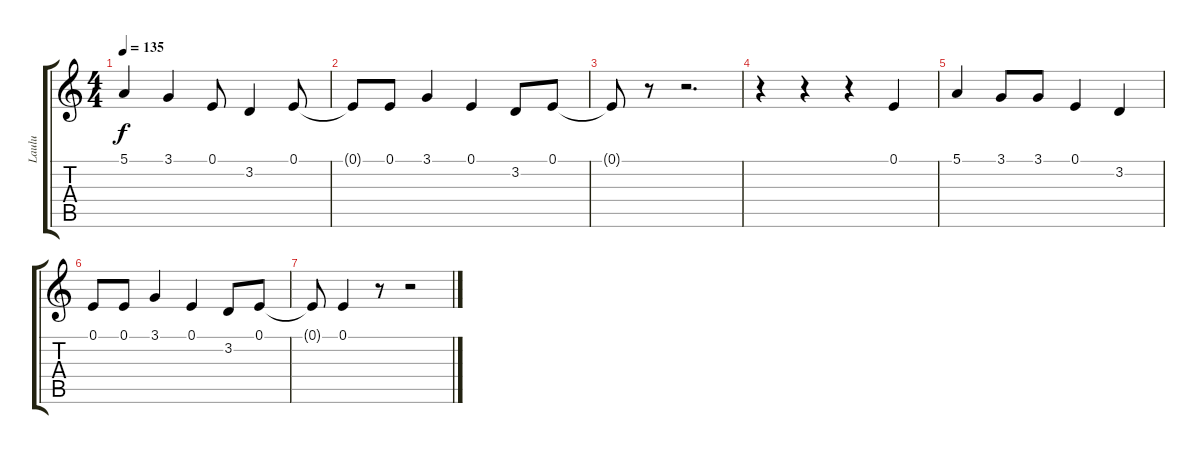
\track ("Laulu" "Laulu") {instrument violin}
\staff {score tabs}
\tuning (E4 B3 G3 D3 A2 E2) {hide}
\ts (4 4)
\tempo 135
\clef g2
\ks c
5.1.4{dy f} 3.1.4 0.1.8 3.2.4 0.1.8 |
0.1{t}.8 0.1.8 3.1.4 0.1.4 3.2.8 0.1.8 |
0.1{t}.8 r.8 r.2{d} |
r.4 r.4 r.4 0.1.4 |
5.1.4 3.1.8 3.1.8 0.1.4 3.2.4 |
0.1.8 0.1.8 3.1.4 0.1.4 3.2.8 0.1.8 |
0.1{t}.8 0.1.4 r.8 r.2
